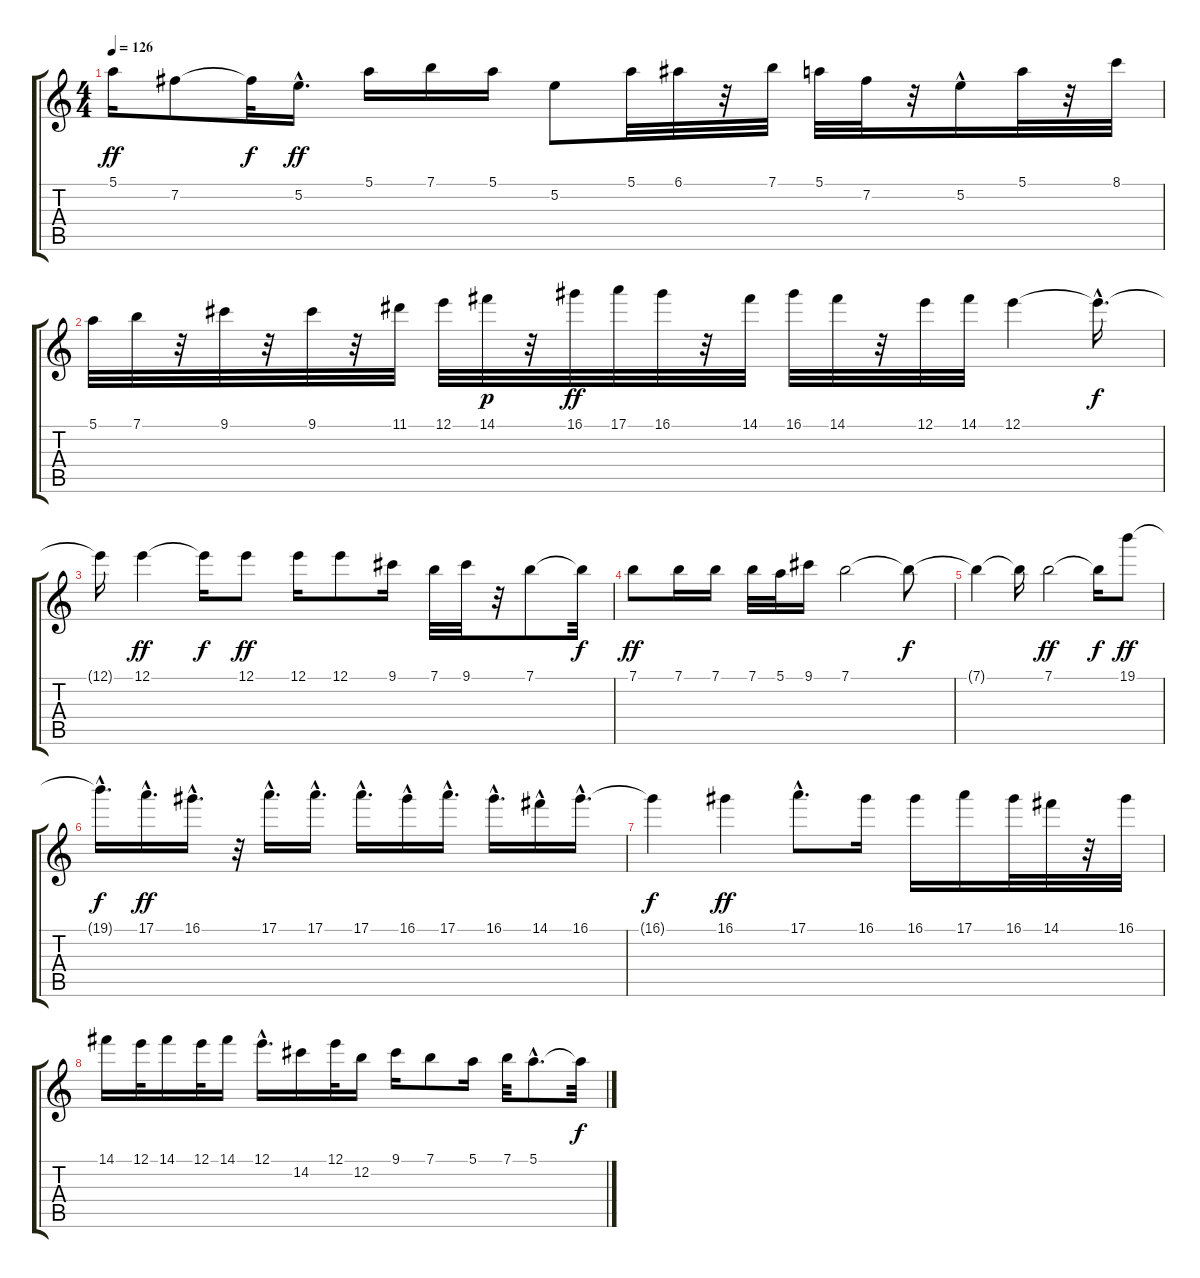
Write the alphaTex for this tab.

\track "" {instrument distortionguitar}
\staff {score tabs}
\tuning (E4 B3 G3 D3 A2 E2) {hide}
\ts (4 4)
\tempo 126
\clef g2
\ks c
5.1.16{dy ff} 7.2.8 7.2{t}.32{dy f} 5.2{hac}.16{d dy ff} 5.1.16 7.1.16 5.1.16 5.2.8 5.1.32 6.1.32 r.32 7.1.32 5.1.32 7.2.32 r.32 5.2{hac}.16 5.1.32 r.32 8.1.32 |
5.1.32 7.1.32 r.32 9.1.32 r.32 9.1.32 r.32 11.1.32 12.1.32 14.1.32{dy p} r.32 16.1.32{dy ff} 17.1.32 16.1.32 r.32 14.1.32 16.1.32 14.1.32 r.32 12.1.32 14.1.32 12.1.4 12.1{hac t}.16{d dy f} |
12.1{t}.16 12.1.4{dy ff} 12.1{t}.16{dy f} 12.1.8{dy ff} 12.1.16 12.1.8 9.1.16 7.1.32 9.1.32 r.32 7.1.8 7.1{t}.32{dy f} |
7.1.8{dy ff} 7.1.16 7.1.16 7.1.32 5.1.32 9.1.16 7.1.2 7.1{t}.8{dy f} |
7.1{t}.4 7.1{t}.16 7.1.2{dy ff} 7.1{t}.16{dy f} 19.1.8{dy ff} |
19.1{hac t}.16{d dy f} 17.1{hac}.16{d dy ff} 16.1{hac}.16{d} r.32 17.1{hac}.16{d} 17.1{hac}.16{d} 17.1{hac}.16{d} 16.1{hac}.16 17.1{hac}.16{d} 16.1{hac}.16{d} 14.1{hac}.16 16.1{hac}.16{d} |
16.1{t}.4{dy f} 16.1.4{dy ff} 17.1{hac}.8{d} 16.1.16 16.1.16 17.1.16 16.1.32 14.1.32 r.32 16.1.32 |
14.1.16 12.1.32 14.1.16 12.1.32 14.1.16 12.1{hac}.16{d} 14.2.16 12.1.32 12.2.16 9.1.16 7.1.8 5.1.16 7.1.32 5.1{hac}.8{d} 5.1{t}.32{dy f}
